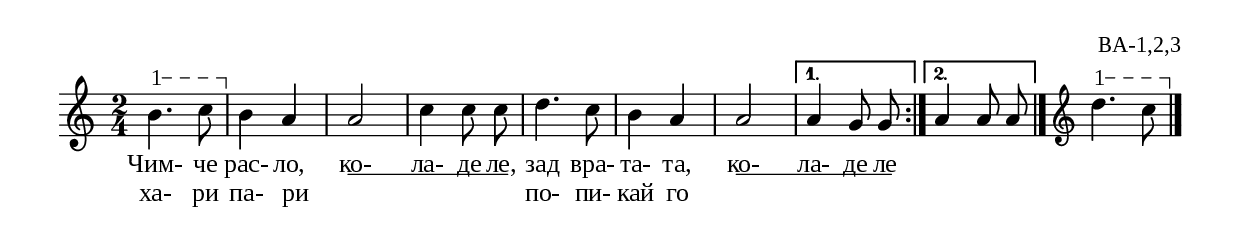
%{
ba_001_2_03
%}

\include "td-preamble.ly"

\score {
\relative c'' {
%\tempo 8 = 152
\time 2/4
\repeat volta 2 { 
\varA  
  b4.\startTextSpan c8\stopTextSpan | 
 b4 a | a2 | c4 c8 c\noBeam | d4. c8 | b4 a | a2 }
\alternative { { a4 g8 g\noBeam } { a4 a8 a\noBeam } }
 \bar "|." 
\endm
\varA  
  d4.\startTextSpan c8\stopTextSpan
 \bar "|."  
}
\addlyrics { Чим- че рас- ло, 
ко- \startTextSpan ла- де ле, \stopTextSpan зад вра- та- та, 
ко- \startTextSpan ла- де ле \stopTextSpan }
\addlyrics { ха- ри па- ри " " " " " " " " по- пи- кай го }
%
\layout {
  indent = #0
  line-width = 190\mm
  ragged-right=##f
\context {
      \Lyrics
      \consists "Text_spanner_engraver"
      \override TextSpanner #'direction = #DOWN
      \override TextSpanner #'style = #'line    
      \override TextSpanner #'outside-staff-priority = ##f
      \override TextSpanner #'padding = #0.2 % sets the distance of the line from the lyrics
      \override TextSpanner #'bound-details =
      #`((left . ((Y . 0)
                  (padding . 0)
                  (attach-dir . ,LEFT)))
         (left-broken . ((end-on-note . #t)))
         (right . ((Y . 0)
                   (padding . 0)
                   (attach-dir . ,RIGHT))))
    }

}
%
\midi { 
	\context {
		\Score tempoWholesPerMinute = #(ly:make-moment 152 8)
		}
	}
}
%
\header{
  opus = "ВА-1,2,3"
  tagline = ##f
}


